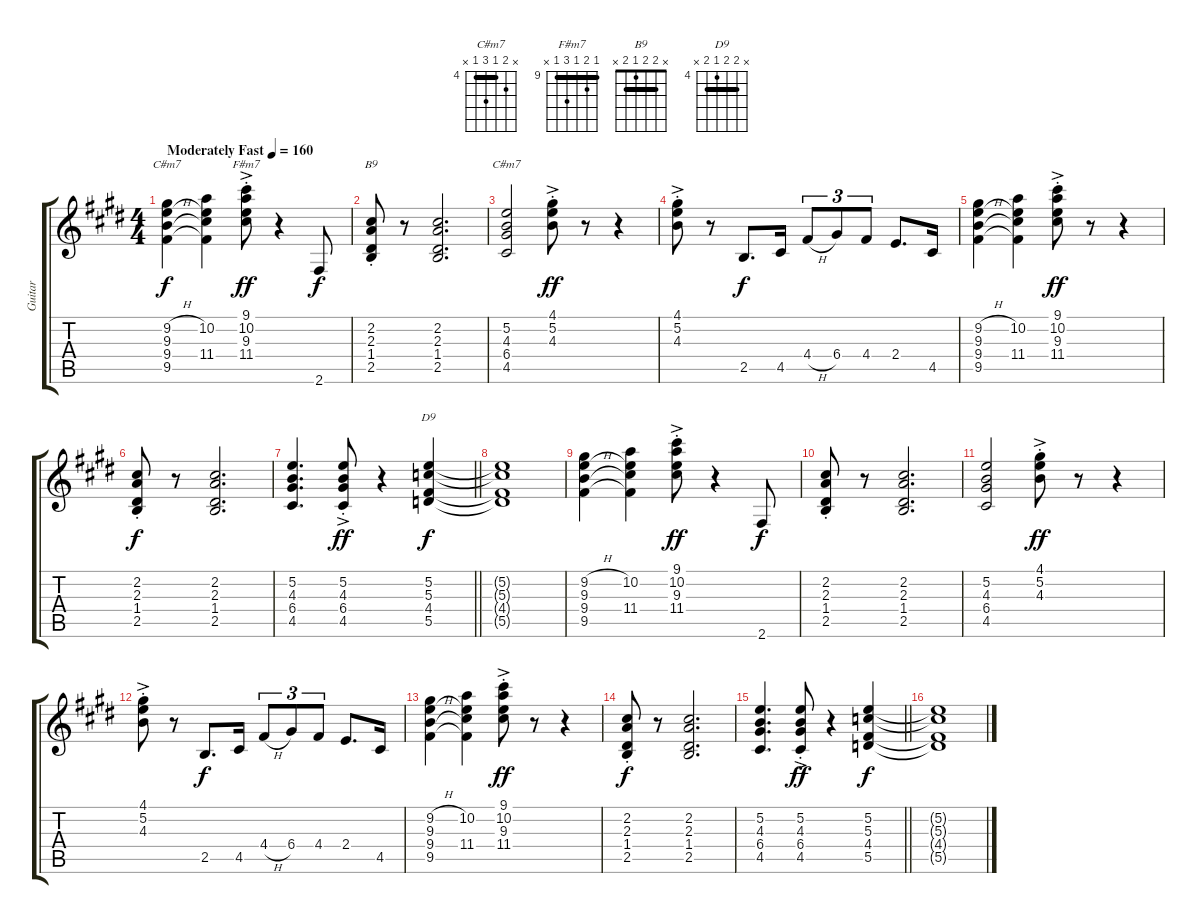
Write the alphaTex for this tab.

\track ("Guitar" "Guitar") {instrument acousticguitarsteel}
\staff {score tabs}
\tuning (E4 B3 G3 D3 A2 E2) {hide}
\chord ("C#m7" 9 9 9 9 11 9) {firstfret 9 barre 9}
\chord ("F#m7" 9 10 9 11 9 x) {firstfret 9 barre 9}
\chord ("B9" x 2 2 1 2 x) {barre 2}
\chord ("C#m7" x 5 4 6 4 x) {firstfret 4 barre 4}
\chord ("D9" x 5 5 4 5 x) {firstfret 4 barre 5}
\ts (4 4)
\tempo (160 "Moderately Fast")
\clef g2
\ks e
(9.2{h} 9.3 9.4{h} 9.5).4{ch "C#m7" dy f instrument acousticguitarsteel} (10.2 9.3{t} 11.4 9.5{t}).4 (9.1{ac st} 10.2{ac st} 9.3{ac st} 11.4{ac st}).8{ch "F#m7" dy ff} r.4 2.6.8{dy f} |
(2.2{st} 2.3{st} 1.4{st} 2.5{st}).8{ch "B9"} r.8 (2.2 2.3 1.4 2.5).2{d} |
(5.2 4.3 6.4 4.5).2{ch "C#m7"} (4.1{ac st} 5.2{ac st} 4.3{ac st}).8{dy ff} r.8 r.4 |
(4.1{ac st} 5.2{ac st} 4.3{ac st}).8 r.8 2.5.8{d dy f} 4.5.16 4.4{h}.8{tu (3 2)} 6.4.8{tu (3 2)} 4.4.8{tu (3 2)} 2.4.8{d} 4.5.16 |
(9.2{h} 9.3 9.4{h} 9.5).4 (10.2 9.3{t} 11.4 9.5{t}).4 (9.1{ac st} 10.2{ac st} 9.3{ac st} 11.4{ac st}).8{dy ff} r.8 r.4 |
(2.2{st} 2.3{st} 1.4{st} 2.5{st}).8{dy f} r.8 (2.2 2.3 1.4 2.5).2{d} |
\barLineRight lightlight
(5.2 4.3 6.4 4.5).4{d} (5.2{ac st} 4.3{ac st} 6.4{ac st} 4.5{ac st}).8{dy ff} r.4 (5.2 5.3 4.4 5.5).4{ch "D9" dy f} |
(5.2{t} 5.3{t} 4.4{t} 5.5{t}).1 |
(9.2{h} 9.3 9.4{h} 9.5).4 (10.2 9.3{t} 11.4 9.5{t}).4 (9.1{ac st} 10.2{ac st} 9.3{ac st} 11.4{ac st}).8{dy ff} r.4 2.6.8{dy f} |
(2.2{st} 2.3{st} 1.4{st} 2.5{st}).8 r.8 (2.2 2.3 1.4 2.5).2{d} |
(5.2 4.3 6.4 4.5).2 (4.1{ac st} 5.2{ac st} 4.3{ac st}).8{dy ff} r.8 r.4 |
(4.1{ac st} 5.2{ac st} 4.3{ac st}).8 r.8 2.5.8{d dy f} 4.5.16 4.4{h}.8{tu (3 2)} 6.4.8{tu (3 2)} 4.4.8{tu (3 2)} 2.4.8{d} 4.5.16 |
(9.2{h} 9.3 9.4{h} 9.5).4 (10.2 9.3{t} 11.4 9.5{t}).4 (9.1{ac st} 10.2{ac st} 9.3{ac st} 11.4{ac st}).8{dy ff} r.8 r.4 |
(2.2{st} 2.3{st} 1.4{st} 2.5{st}).8{dy f} r.8 (2.2 2.3 1.4 2.5).2{d} |
\barLineRight lightlight
(5.2 4.3 6.4 4.5).4{d} (5.2{ac st} 4.3{ac st} 6.4{ac st} 4.5{ac st}).8{dy ff} r.4 (5.2 5.3 4.4 5.5).4{dy f} |
(5.2{t} 5.3{t} 4.4{t} 5.5{t}).1
